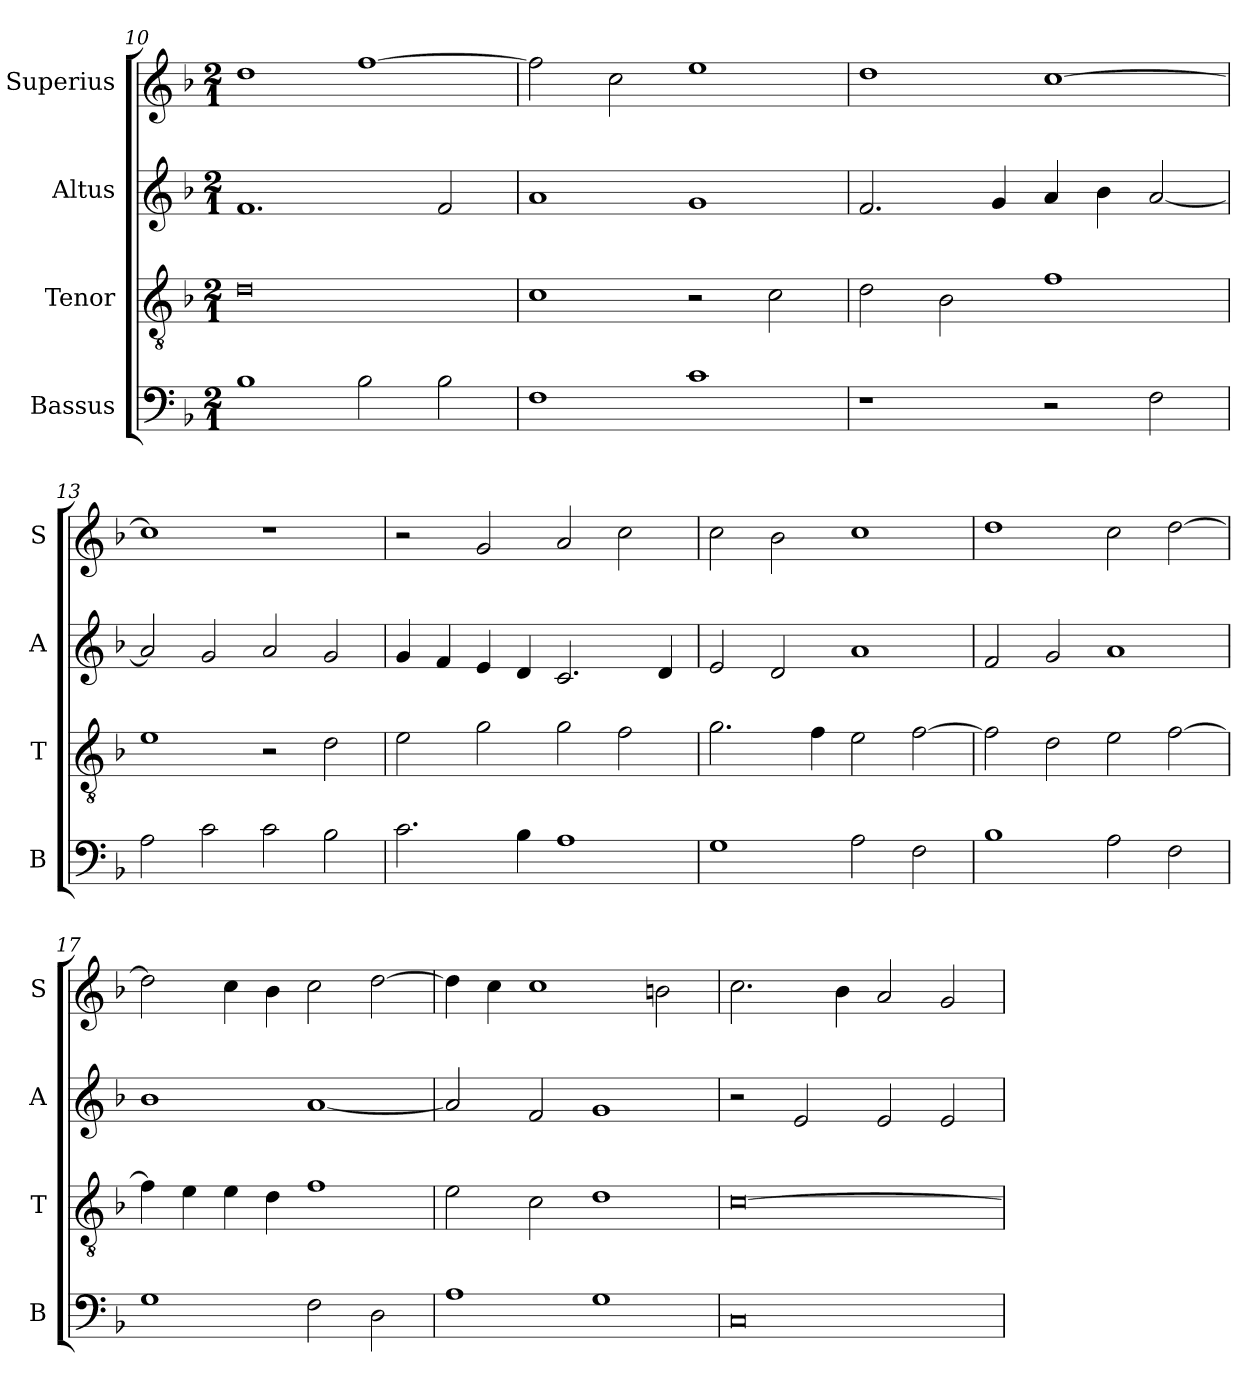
**kern	**kern	**kern	**kern
*part4	*part3	*part2	*part1
*staff4	*staff3	*staff2	*staff1
*I"Bassus	*I"Tenor	*I"Altus	*I"Superius
*I'B	*I'T	*I'A	*I'S
*clefF4	*clefGv2	*clefG2	*clefG2
*k[b-]	*k[b-]	*k[b-]	*k[b-]
*F:	*F:	*F:	*F:
*M2/1	*M2/1	*M2/1	*M2/1
=10	=10	=10	=10
1B-	0d	1.f	1dd
2B-	.	.	[1ff
2B-	.	2f	.
=11	=11	=11	=11
1F	1c	1a	2ff]
.	.	.	2cc
1c	2r	1g	1ee
.	2c	.	.
=12	=12	=12	=12
1r	2d	2.f	1dd
.	2B-	.	.
.	.	4g	.
2r	1f	4a	[1cc
.	.	4b-	.
2F	.	[2a	.
=13	=13	=13	=13
2A	1e	2a]	1cc]
2c	.	2g	.
2c	2r	2a	1r
2B-	2d	2g	.
=14	=14	=14	=14
2.c	2e	4g	2r
.	.	4f	.
.	2g	4e	2g
4B-	.	4d	.
1A	2g	2.c	2a
.	2f	.	2cc
.	.	4d	.
=15	=15	=15	=15
1G	2.g	2e	2cc
.	.	2d	2b-
.	4f	.	.
2A	2e	1a	1cc
2F	[2f	.	.
=16	=16	=16	=16
1B-	2f]	2f	1dd
.	2d	2g	.
2A	2e	1a	2cc
2F	[2f	.	[2dd
=17	=17	=17	=17
1G	4f]	1b-	2dd]
.	4e	.	.
.	4e	.	4cc
.	4d	.	4b-
2F	1f	[1a	2cc
2D	.	.	[2dd
=18	=18	=18	=18
1A	2e	2a]	4dd]
.	.	.	4cc
.	2c	2f	1cc
1G	1d	1g	.
.	.	.	2bn
=19	=19	=19	=19
0C	[0c	2r	2.cc
.	.	2e	.
.	.	.	4b-
.	.	2e	2a
.	.	2e	2g
=	=	=	=
*-	*-	*-	*-
